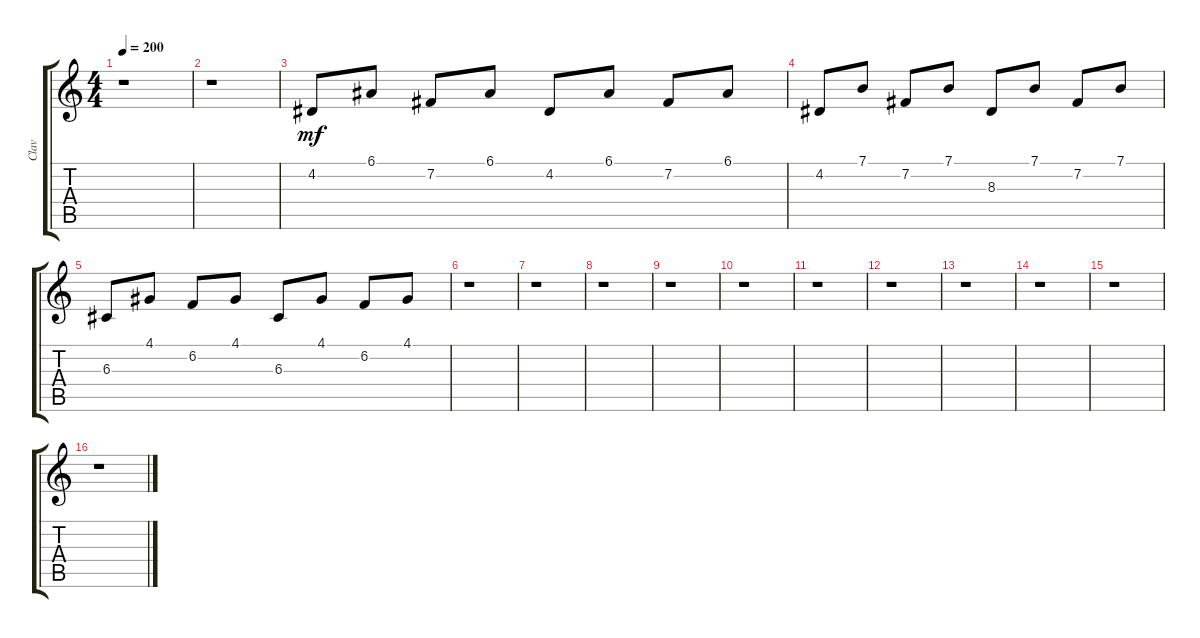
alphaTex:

\track ("Clav" "Clav") {instrument vibraphone}
\staff {score tabs}
\tuning (E4 B3 G3 D3 A2 E2) {hide}
\ts (4 4)
\tempo 200
\clef g2
\ks c
r.1{dy mf} |
r.1 |
4.2.8 6.1.8 7.2.8 6.1.8 4.2.8 6.1.8 7.2.8 6.1.8 |
4.2.8 7.1.8 7.2.8 7.1.8 8.3.8 7.1.8 7.2.8 7.1.8 |
6.3.8 4.1.8 6.2.8 4.1.8 6.3.8 4.1.8 6.2.8 4.1.8 |
r.1 |
r.1 |
r.1 |
r.1 |
r.1 |
r.1 |
r.1 |
r.1 |
r.1 |
r.1 |
r.1
